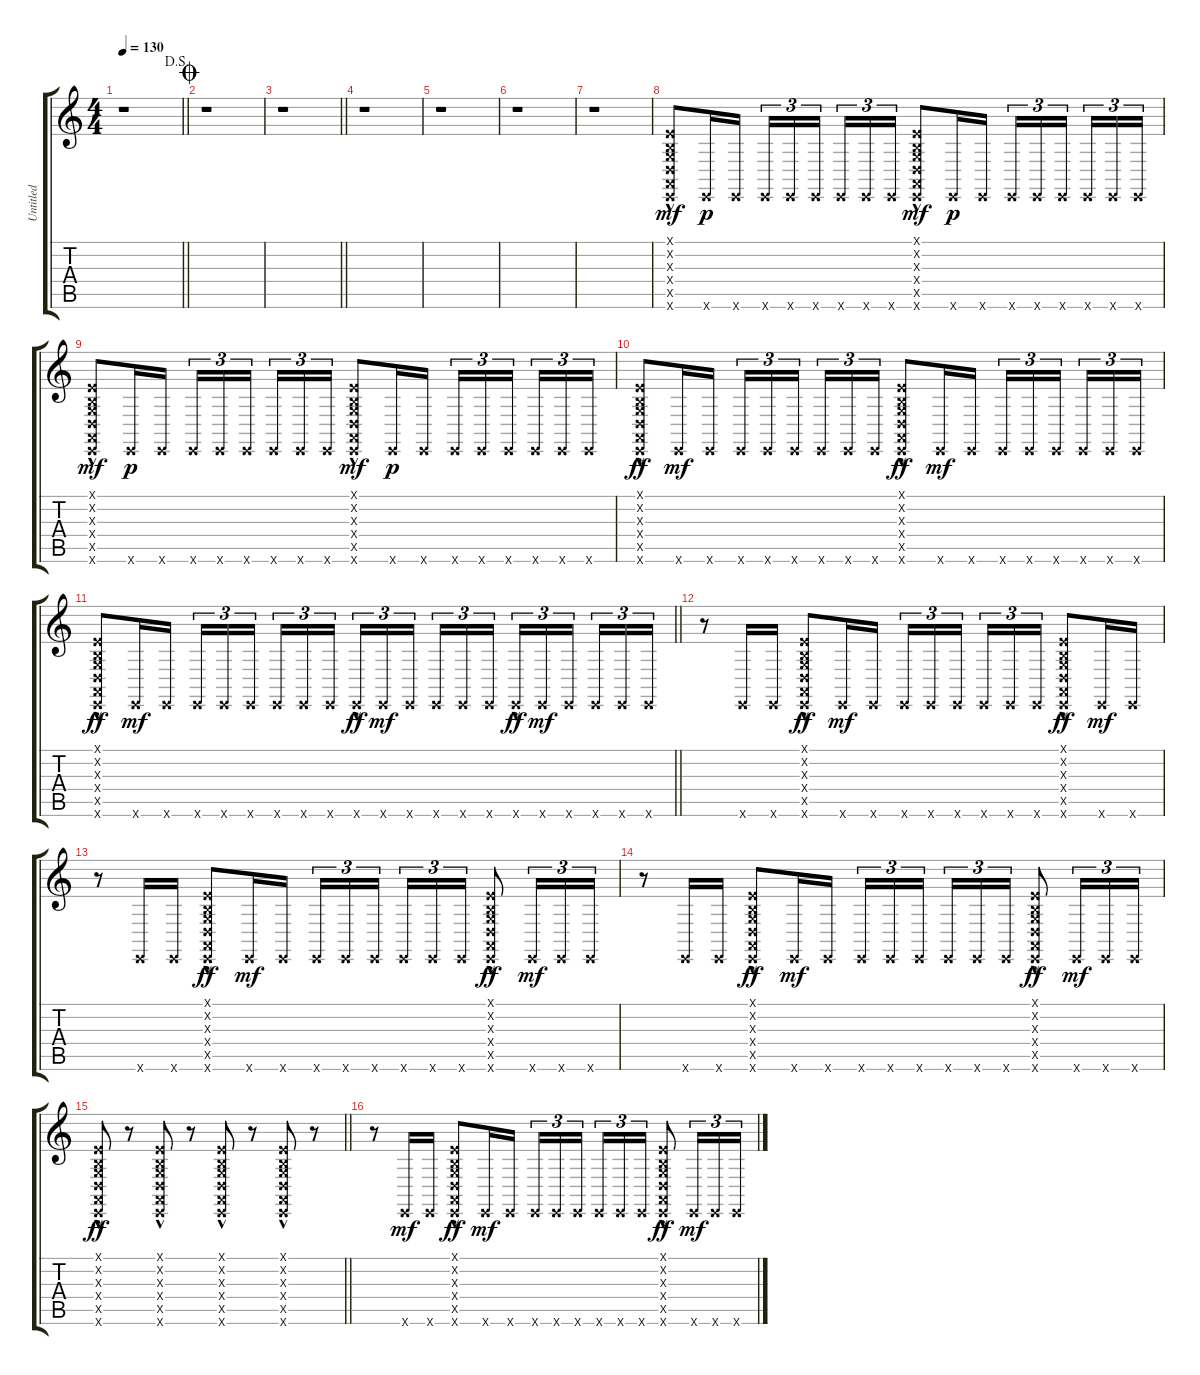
\track ("Untitled" "Untitled") {instrument woodblock}
\staff {score tabs}
\tuning (E4 B3 G3 D3 A2 E2) {hide}
\ts (4 4)
\jump dalsegno
\tempo 130
\clef g2
\barLineRight lightlight
\ks c
r.1{dy mf} |
\jump coda
r.1 |
\barLineRight lightlight
r.1 |
r.1 |
r.1 |
r.1 |
r.1 |
(0.1{hac x} 0.2{hac x} 0.3{hac x} 0.4{hac x} 0.5{hac x} 0.6{hac x}).8 0.6{x}.16{dy p} 0.6{x}.16 0.6{x}.16{tu (3 2)} 0.6{x}.16{tu (3 2)} 0.6{x}.16{tu (3 2) beam splitsecondary} 0.6{x}.16{tu (3 2)} 0.6{x}.16{tu (3 2)} 0.6{x}.16{tu (3 2)} (0.1{hac x} 0.2{hac x} 0.3{hac x} 0.4{hac x} 0.5{hac x} 0.6{hac x}).8{dy mf} 0.6{x}.16{dy p} 0.6{x}.16 0.6{x}.16{tu (3 2)} 0.6{x}.16{tu (3 2)} 0.6{x}.16{tu (3 2) beam splitsecondary} 0.6{x}.16{tu (3 2)} 0.6{x}.16{tu (3 2)} 0.6{x}.16{tu (3 2)} |
(0.1{hac x} 0.2{hac x} 0.3{hac x} 0.4{hac x} 0.5{hac x} 0.6{hac x}).8{dy mf} 0.6{x}.16{dy p} 0.6{x}.16 0.6{x}.16{tu (3 2)} 0.6{x}.16{tu (3 2)} 0.6{x}.16{tu (3 2) beam splitsecondary} 0.6{x}.16{tu (3 2)} 0.6{x}.16{tu (3 2)} 0.6{x}.16{tu (3 2)} (0.1{hac x} 0.2{hac x} 0.3{hac x} 0.4{hac x} 0.5{hac x} 0.6{hac x}).8{dy mf} 0.6{x}.16{dy p} 0.6{x}.16 0.6{x}.16{tu (3 2)} 0.6{x}.16{tu (3 2)} 0.6{x}.16{tu (3 2) beam splitsecondary} 0.6{x}.16{tu (3 2)} 0.6{x}.16{tu (3 2)} 0.6{x}.16{tu (3 2)} |
(0.1{hac x} 0.2{hac x} 0.3{hac x} 0.4{hac x} 0.5{hac x} 0.6{hac x}).8{dy ff} 0.6{x}.16{dy mf} 0.6{x}.16 0.6{x}.16{tu (3 2)} 0.6{x}.16{tu (3 2)} 0.6{x}.16{tu (3 2) beam splitsecondary} 0.6{x}.16{tu (3 2)} 0.6{x}.16{tu (3 2)} 0.6{x}.16{tu (3 2)} (0.1{hac x} 0.2{hac x} 0.3{hac x} 0.4{hac x} 0.5{hac x} 0.6{hac x}).8{dy ff} 0.6{x}.16{dy mf} 0.6{x}.16 0.6{x}.16{tu (3 2)} 0.6{x}.16{tu (3 2)} 0.6{x}.16{tu (3 2) beam splitsecondary} 0.6{x}.16{tu (3 2)} 0.6{x}.16{tu (3 2)} 0.6{x}.16{tu (3 2)} |
\barLineRight lightlight
(0.1{hac x} 0.2{hac x} 0.3{hac x} 0.4{hac x} 0.5{hac x} 0.6{hac x}).8{dy ff} 0.6{x}.16{dy mf} 0.6{x}.16 0.6{x}.16{tu (3 2)} 0.6{x}.16{tu (3 2)} 0.6{x}.16{tu (3 2) beam splitsecondary} 0.6{x}.16{tu (3 2)} 0.6{x}.16{tu (3 2)} 0.6{x}.16{tu (3 2)} 0.6{hac x}.16{tu (3 2) dy ff} 0.6{x}.16{tu (3 2) dy mf} 0.6{x}.16{tu (3 2) beam splitsecondary} 0.6{x}.16{tu (3 2)} 0.6{x}.16{tu (3 2)} 0.6{x}.16{tu (3 2)} 0.6{hac x}.16{tu (3 2) dy ff} 0.6{x}.16{tu (3 2) dy mf} 0.6{x}.16{tu (3 2) beam splitsecondary} 0.6{x}.16{tu (3 2)} 0.6{x}.16{tu (3 2)} 0.6{x}.16{tu (3 2)} |
r.8 0.6{x}.16 0.6{x}.16 (0.1{hac x} 0.2{hac x} 0.3{hac x} 0.4{hac x} 0.5{hac x} 0.6{hac x}).8{dy ff} 0.6{x}.16{dy mf} 0.6{x}.16 0.6{x}.16{tu (3 2)} 0.6{x}.16{tu (3 2)} 0.6{x}.16{tu (3 2) beam splitsecondary} 0.6{x}.16{tu (3 2)} 0.6{x}.16{tu (3 2)} 0.6{x}.16{tu (3 2)} (0.1{hac x} 0.2{hac x} 0.3{hac x} 0.4{hac x} 0.5{hac x} 0.6{hac x}).8{dy ff} 0.6{x}.16{dy mf} 0.6{x}.16 |
r.8 0.6{x}.16 0.6{x}.16 (0.1{hac x} 0.2{hac x} 0.3{hac x} 0.4{hac x} 0.5{hac x} 0.6{hac x}).8{dy ff} 0.6{x}.16{dy mf} 0.6{x}.16 0.6{x}.16{tu (3 2)} 0.6{x}.16{tu (3 2)} 0.6{x}.16{tu (3 2) beam splitsecondary} 0.6{x}.16{tu (3 2)} 0.6{x}.16{tu (3 2)} 0.6{x}.16{tu (3 2)} (0.1{hac x} 0.2{hac x} 0.3{hac x} 0.4{hac x} 0.5{hac x} 0.6{hac x}).8{dy ff} 0.6{x}.16{tu (3 2) dy mf} 0.6{x}.16{tu (3 2)} 0.6{x}.16{tu (3 2)} |
r.8 0.6{x}.16 0.6{x}.16 (0.1{hac x} 0.2{hac x} 0.3{hac x} 0.4{hac x} 0.5{hac x} 0.6{hac x}).8{dy ff} 0.6{x}.16{dy mf} 0.6{x}.16 0.6{x}.16{tu (3 2)} 0.6{x}.16{tu (3 2)} 0.6{x}.16{tu (3 2) beam splitsecondary} 0.6{x}.16{tu (3 2)} 0.6{x}.16{tu (3 2)} 0.6{x}.16{tu (3 2)} (0.1{hac x} 0.2{hac x} 0.3{hac x} 0.4{hac x} 0.5{hac x} 0.6{hac x}).8{dy ff} 0.6{x}.16{tu (3 2) dy mf} 0.6{x}.16{tu (3 2)} 0.6{x}.16{tu (3 2)} |
\barLineRight lightlight
(0.1{hac x} 0.2{hac x} 0.3{hac x} 0.4{hac x} 0.5{hac x} 0.6{hac x}).8{dy ff} r.8 (0.1{hac x} 0.2{hac x} 0.3{hac x} 0.4{hac x} 0.5{hac x} 0.6{hac x}).8 r.8 (0.1{hac x} 0.2{hac x} 0.3{hac x} 0.4{hac x} 0.5{hac x} 0.6{hac x}).8 r.8 (0.1{hac x} 0.2{hac x} 0.3{hac x} 0.4{hac x} 0.5{hac x} 0.6{hac x}).8 r.8 |
r.8 0.6{x}.16{dy mf} 0.6{x}.16 (0.1{hac x} 0.2{hac x} 0.3{hac x} 0.4{hac x} 0.5{hac x} 0.6{hac x}).8{dy ff} 0.6{x}.16{dy mf} 0.6{x}.16 0.6{x}.16{tu (3 2)} 0.6{x}.16{tu (3 2)} 0.6{x}.16{tu (3 2) beam splitsecondary} 0.6{x}.16{tu (3 2)} 0.6{x}.16{tu (3 2)} 0.6{x}.16{tu (3 2)} (0.1{hac x} 0.2{hac x} 0.3{hac x} 0.4{hac x} 0.5{hac x} 0.6{hac x}).8{dy ff} 0.6{x}.16{tu (3 2) dy mf} 0.6{x}.16{tu (3 2)} 0.6{x}.16{tu (3 2)}
